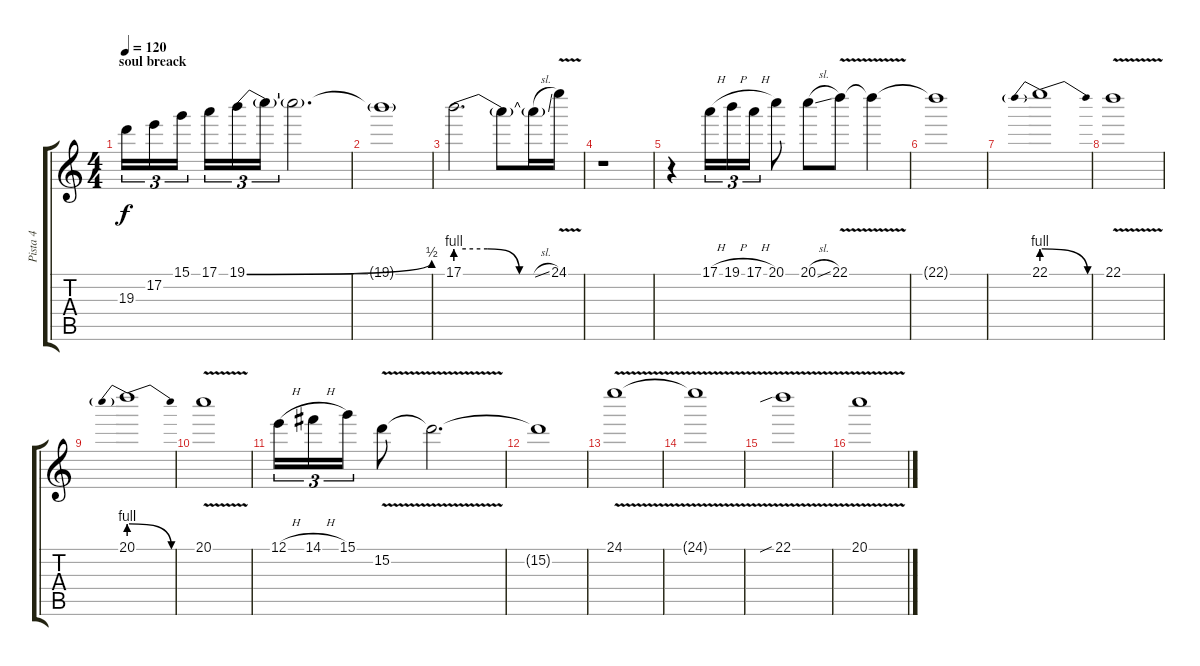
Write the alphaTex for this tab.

\track ("Pista 4" "Pista 4") {instrument overdrivenguitar}
\staff {score tabs}
\tuning (E4 B3 G3 D3 A2 E2) {hide}
\ts (4 4)
\section ("" "soul breack")
\tempo 120
\clef g2
\ks c
19.3.16{tu (3 2) dy f} 17.2.16{tu (3 2)} 15.1.16{tu (3 2) beam splitsecondary} 17.1.16{tu (3 2)} 19.1{be (bend 0 0 60 2)}.16{tu (3 2)} 19.1{t}.16{tu (3 2)} 19.1{t}.2{d} |
19.1{t}.1 |
17.1{be (custom 0 4 20 4 40 0 60 0)}.2{d} 17.1{t}.8 17.1{sl t}.16 24.1{v}.16 |
r.1 |
r.4 17.1{h}.16{tu (3 2)} 19.1{h}.16{tu (3 2)} 17.1{h}.16{tu (3 2)} 20.1.8 20.1{sl}.8 22.1{v}.8 22.1{t}.4 |
22.1{t}.1 |
22.1{be (prebendrelease 0 4 60 0)}.1 |
22.1{v}.1 |
20.1{be (prebendrelease 0 4 60 0)}.1 |
20.1{v}.1 |
12.1{h}.16{tu (3 2)} 14.1{h}.16{tu (3 2)} 15.1.16{tu (3 2)} 15.2{v}.8 15.2{t}.2{d} |
15.2{t}.1 |
24.1{v}.1 |
24.1{t}.1 |
22.1{v sib}.1 |
20.1{v}.1
